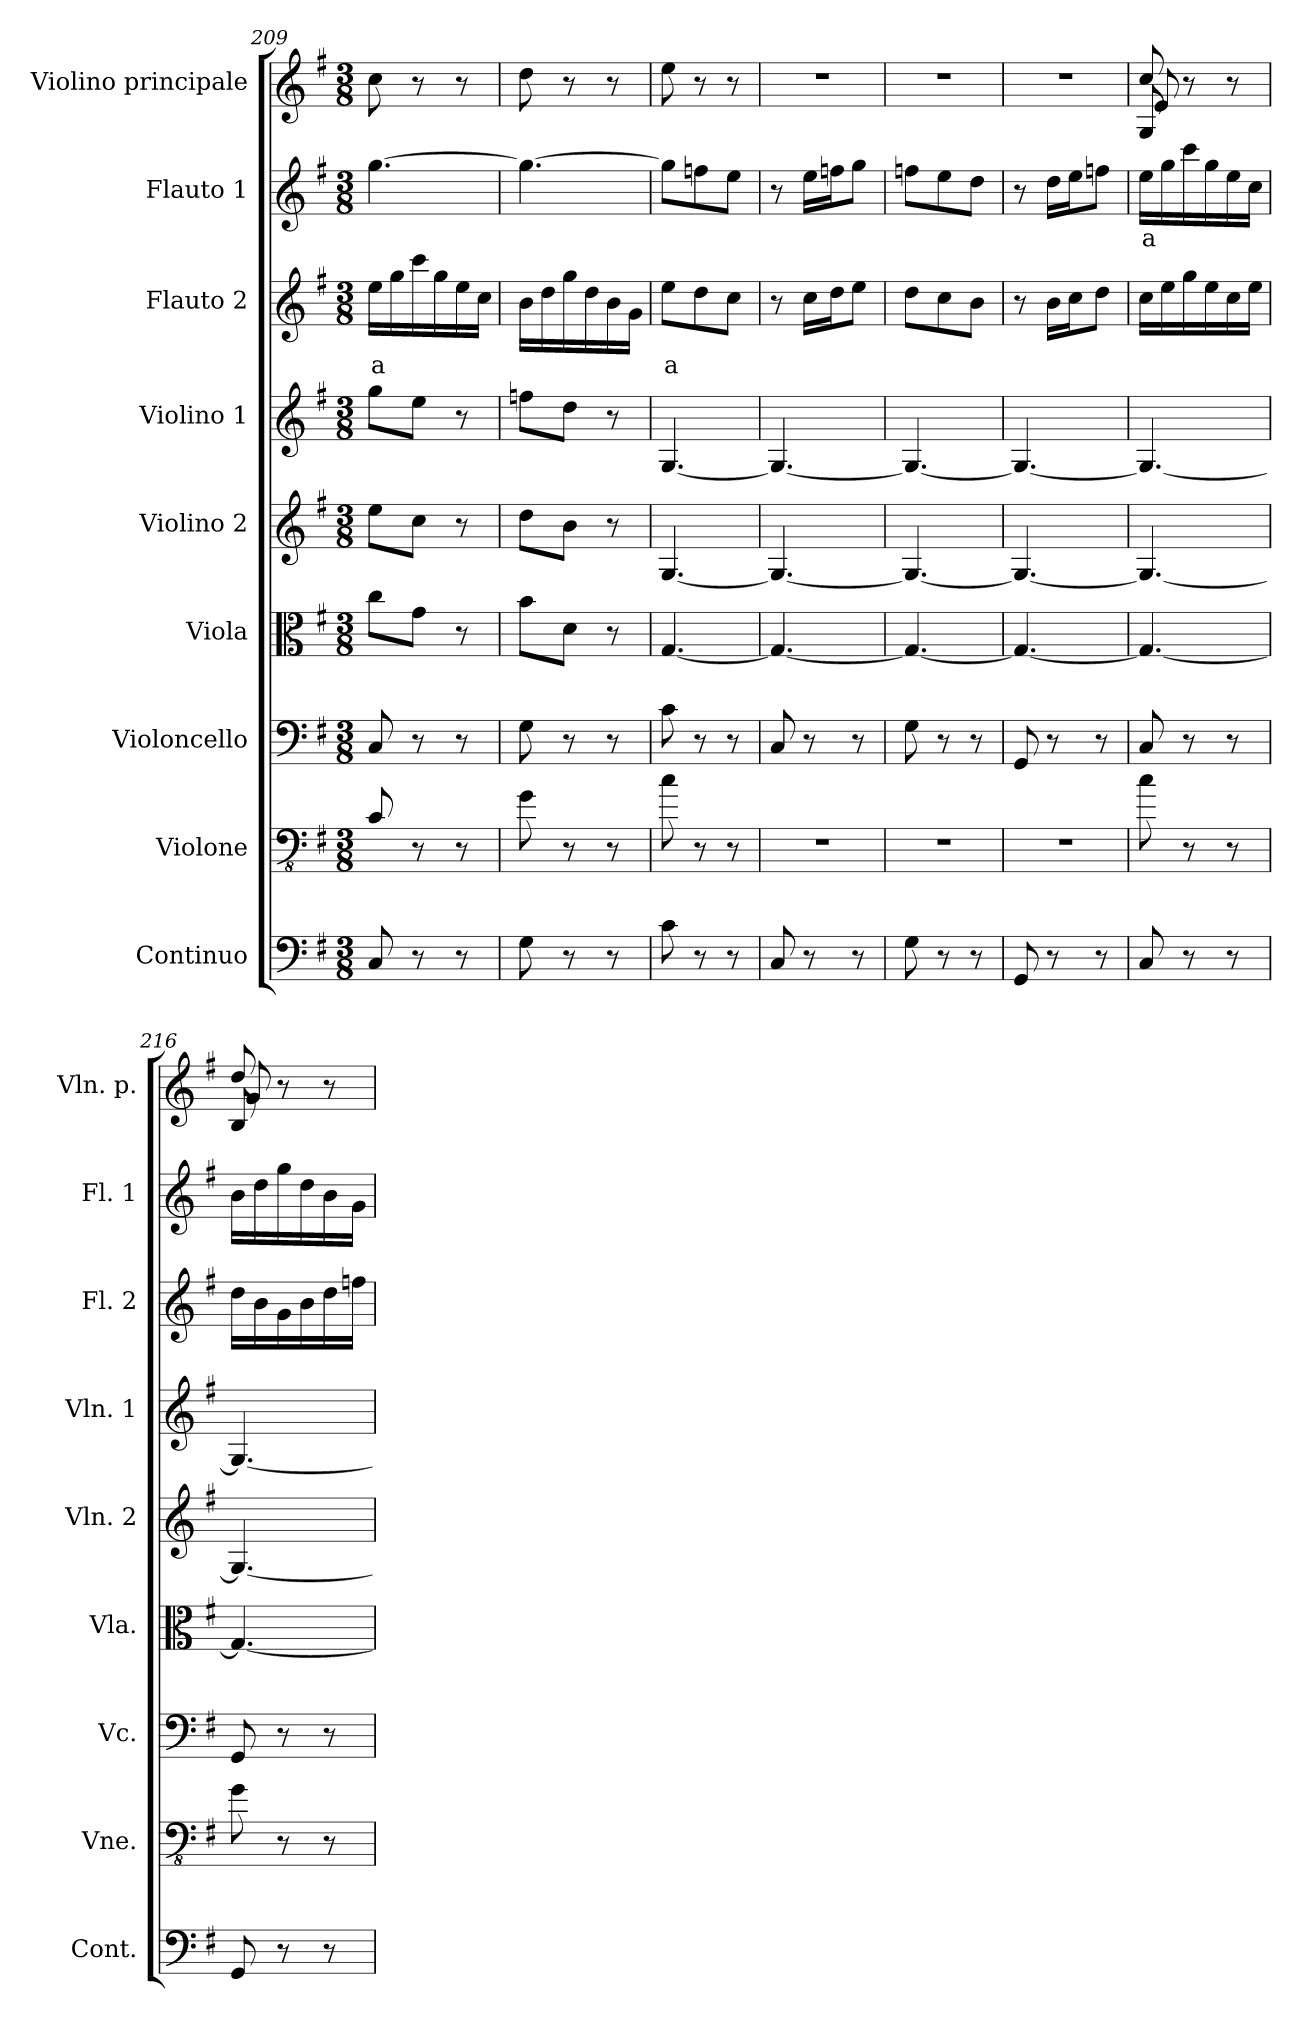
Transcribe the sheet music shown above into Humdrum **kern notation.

**kern	**kern	**kern	**kern	**kern	**kern	**kern	**text	**kern	**text	**kern
*part9	*part8	*part7	*part6	*part5	*part4	*part3	*part3	*part2	*part2	*part1
*staff9	*staff8	*staff7	*staff6	*staff5	*staff4	*staff3	*staff3	*staff2	*staff2	*staff1
*I"Continuo	*I"Violone	*I"Violoncello	*I"Viola	*I"Violino 2	*I"Violino 1	*I"Flauto 2	*	*I"Flauto 1	*	*I"Violino principale
*I'Cont.	*I'Vne.	*I'Vc.	*I'Vla.	*I'Vln. 2	*I'Vln. 1	*I'Fl. 2	*	*I'Fl. 1	*	*I'Vln. p.
*clefF4	*clefFv4	*clefF4	*clefC3	*clefG2	*clefG2	*clefG2	*	*clefG2	*	*clefG2
*	*ITrd7c12	*	*	*	*	*	*	*	*	*
*k[f#]	*k[f#]	*k[f#]	*k[f#]	*k[f#]	*k[f#]	*k[f#]	*	*k[f#]	*	*k[f#]
*M3/8	*M3/8	*M3/8	*M3/8	*M3/8	*M3/8	*M3/8	*	*M3/8	*	*M3/8
=209	=209	=209	=209	=209	=209	=209	=209	=209	=209	=209
!	!	!	!	!	!	!	!LO:LY:color=#FF0000	!	!	!
8C/	8CC/	8C/	8cc\L	8ee\L	8gg\L	16ee\LL	a	[4.gg\	.	8cc\
.	.	.	.	.	.	16gg\	.	.	.	.
8r	8r	8r	8g\J	8cc\J	8ee\J	16ccc\	.	.	.	8r
.	.	.	.	.	.	16gg\	.	.	.	.
8r	8r	8r	8r	8r	8r	16ee\	.	.	.	8r
.	.	.	.	.	.	16cc\JJ	.	.	.	.
=210	=210	=210	=210	=210	=210	=210	=210	=210	=210	=210
8G\	8GG\	8G\	8b\L	8dd\L	8ffn\L	16b\LL	.	4.gg\_	.	8dd\
.	.	.	.	.	.	16dd\	.	.	.	.
8r	8r	8r	8d\J	8b\J	8dd\J	16gg\	.	.	.	8r
.	.	.	.	.	.	16dd\	.	.	.	.
8r	8r	8r	8r	8r	8r	16b\	.	.	.	8r
.	.	.	.	.	.	16g\JJ	.	.	.	.
=211	=211	=211	=211	=211	=211	=211	=211	=211	=211	=211
!	!	!	!	!	!	!	!LO:LY:color=#FF0000	!	!	!
8c\	8C\	8c\	[4.G/	[4.G/	[4.G/	8ee\L	a	8gg\L]	.	8ee\
8r	8r	8r	.	.	.	8dd\	.	8ffn\	.	8r
8r	8r	8r	.	.	.	8cc\J	.	8ee\J	.	8r
=212	=212	=212	=212	=212	=212	=212	=212	=212	=212	=212
8C/	4.r	8C/	4.G/_	4.G/_	4.G/_	8r	.	8r	.	4.r
8r	.	8r	.	.	.	16cc\LL	.	16ee\LL	.	.
.	.	.	.	.	.	16dd\J	.	16ffn\J	.	.
8r	.	8r	.	.	.	8ee\J	.	8gg\J	.	.
=213	=213	=213	=213	=213	=213	=213	=213	=213	=213	=213
8G\	4.r	8G\	4.G/_	4.G/_	4.G/_	8dd\L	.	8ffn\L	.	4.r
8r	.	8r	.	.	.	8cc\	.	8ee\	.	.
8r	.	8r	.	.	.	8b\J	.	8dd\J	.	.
=214	=214	=214	=214	=214	=214	=214	=214	=214	=214	=214
8GG/	4.r	8GG/	4.G/_	4.G/_	4.G/_	8r	.	8r	.	4.r
8r	.	8r	.	.	.	16b\LL	.	16dd\LL	.	.
.	.	.	.	.	.	16cc\J	.	16ee\J	.	.
8r	.	8r	.	.	.	8dd\J	.	8ffn\J	.	.
=215	=215	=215	=215	=215	=215	=215	=215	=215	=215	=215
!	!	!	!	!	!	!	!	!	!LO:LY:color=#FF0000	!
*	*	*	*	*	*	*	*	*	*	*^
*	*	*	*	*	*	*	*	*	*	*	*^
8C/	8C\	8C/	4.G/_	4.G/_	4.G/_	16cc\LL	.	16ee\LL	a	8cc/	8G/	8e/
.	.	.	.	.	.	16ee\	.	16gg\	.	.	.	.
8r	8r	8r	.	.	.	16gg\	.	16ccc\	.	8r	8ryy	8ryy
.	.	.	.	.	.	16ee\	.	16gg\	.	.	.	.
8r	8r	8r	.	.	.	16cc\	.	16ee\	.	8r	8ryy	8ryy
.	.	.	.	.	.	16ee\JJ	.	16cc\JJ	.	.	.	.
=216	=216	=216	=216	=216	=216	=216	=216	=216	=216	=216	=216	=216
8GG/	8GG\	8GG/	4.G/_	4.G/_	4.G/_	16dd\LL	.	16b\LL	.	8dd/	8B/	8g/
.	.	.	.	.	.	16b\	.	16dd\	.	.	.	.
8r	8r	8r	.	.	.	16g\	.	16gg\	.	8r	8ryy	8ryy
.	.	.	.	.	.	16b\	.	16dd\	.	.	.	.
8r	8r	8r	.	.	.	16dd\	.	16b\	.	8r	8ryy	8ryy
.	.	.	.	.	.	16ffn\JJ	.	16g\JJ	.	.	.	.
*	*	*	*	*	*	*	*	*	*	*v	*v	*v
=	=	=	=	=	=	=	=	=	=	=
*-	*-	*-	*-	*-	*-	*-	*-	*-	*-	*-
